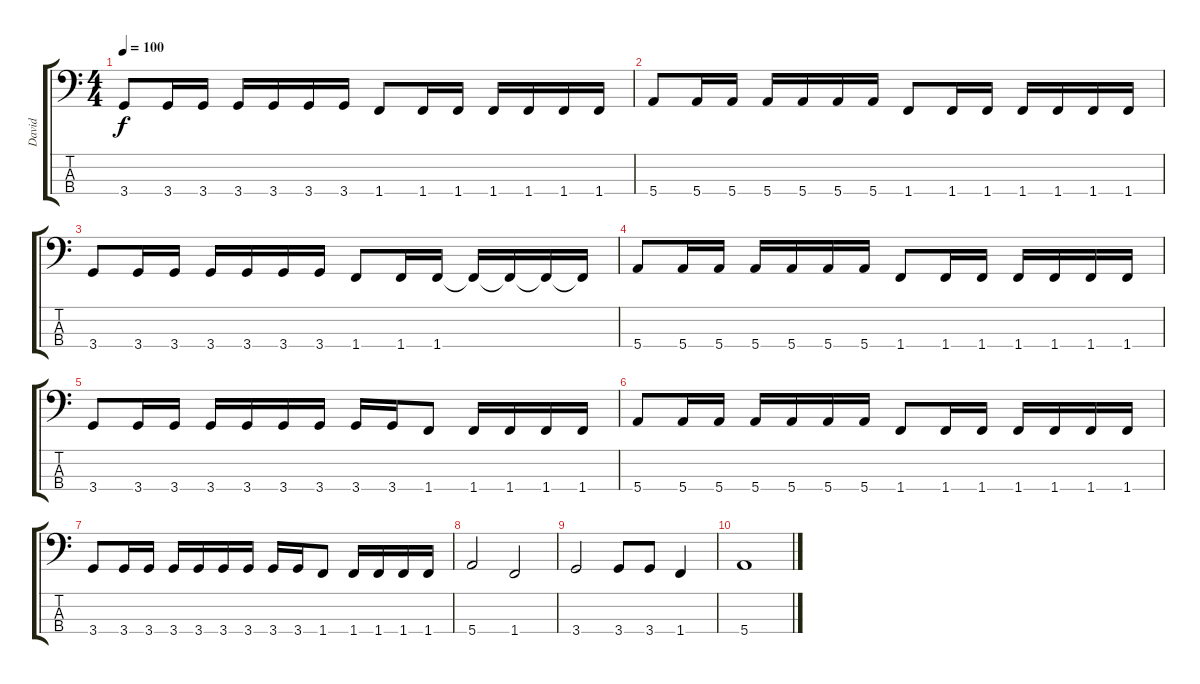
\track ("David" "David") {instrument electricbasspick}
\staff {score tabs}
\tuning (G2 D2 A1 E1) {hide}
\ts (4 4)
\tempo 100
\clef f4
\ks c
3.4.8{dy f} 3.4.16 3.4.16 3.4.16 3.4.16 3.4.16 3.4.16 1.4.8 1.4.16 1.4.16 1.4.16 1.4.16 1.4.16 1.4.16 |
5.4.8 5.4.16 5.4.16 5.4.16 5.4.16 5.4.16 5.4.16 1.4.8 1.4.16 1.4.16 1.4.16 1.4.16 1.4.16 1.4.16 |
3.4.8 3.4.16 3.4.16 3.4.16 3.4.16 3.4.16 3.4.16 1.4.8 1.4.16 1.4.16 1.4{t}.16 1.4{t}.16 1.4{t}.16 1.4{t}.16 |
5.4.8 5.4.16 5.4.16 5.4.16 5.4.16 5.4.16 5.4.16 1.4.8 1.4.16 1.4.16 1.4.16 1.4.16 1.4.16 1.4.16 |
3.4.8 3.4.16 3.4.16 3.4.16 3.4.16 3.4.16 3.4.16 3.4.16 3.4.16 1.4.8 1.4.16 1.4.16 1.4.16 1.4.16 |
5.4.8 5.4.16 5.4.16 5.4.16 5.4.16 5.4.16 5.4.16 1.4.8 1.4.16 1.4.16 1.4.16 1.4.16 1.4.16 1.4.16 |
3.4.8 3.4.16 3.4.16 3.4.16 3.4.16 3.4.16 3.4.16 3.4.16 3.4.16 1.4.8 1.4.16 1.4.16 1.4.16 1.4.16 |
5.4.2 1.4.2 |
3.4.2 3.4.8 3.4.8 1.4.4 |
5.4.1
